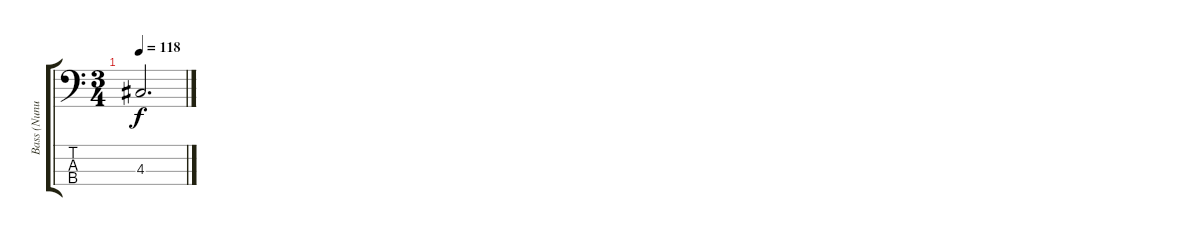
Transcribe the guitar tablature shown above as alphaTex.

\track ("Bass (Nunu)" "Bass (Nunu") {instrument electricbassfinger}
\staff {score tabs}
\tuning (G2 D2 A1 E1) {hide}
\ts (3 4)
\tempo 118
\clef f4
\ks c
4.3{t}.2{d dy f}
